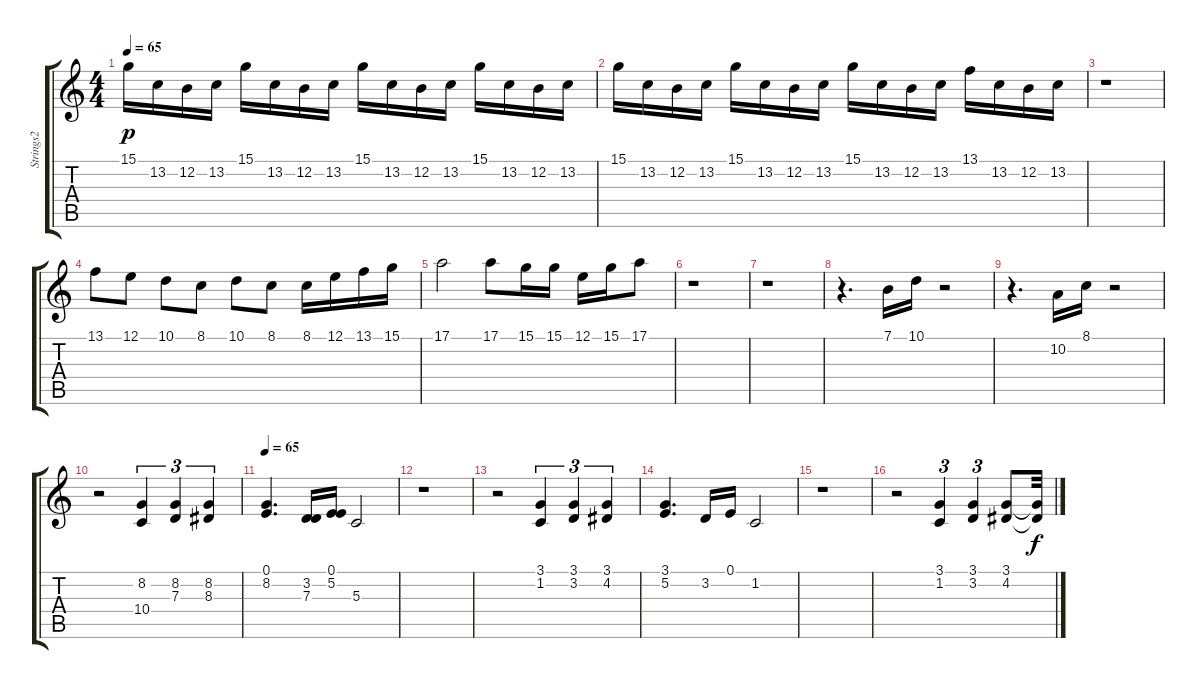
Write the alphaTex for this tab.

\track ("Strings2" "Strings2") {instrument stringensemble1}
\staff {score tabs}
\tuning (E4 B3 G3 D3 A2 E2) {hide}
\ts (4 4)
\tempo 65
\clef g2
\ks c
15.1.16{dy p} 13.2.16 12.2.16 13.2.16 15.1.16 13.2.16 12.2.16 13.2.16 15.1.16 13.2.16 12.2.16 13.2.16 15.1.16 13.2.16 12.2.16 13.2.16 |
15.1.16 13.2.16 12.2.16 13.2.16 15.1.16 13.2.16 12.2.16 13.2.16 15.1.16 13.2.16 12.2.16 13.2.16 13.1.16 13.2.16 12.2.16 13.2.16 |
r.1 |
13.1.8 12.1.8 10.1.8 8.1.8 10.1.8 8.1.8 8.1.16 12.1.16 13.1.16 15.1.16 |
17.1.2 17.1.8 15.1.16 15.1.16 12.1.16 15.1.16 17.1.8 |
r.1 |
r.1 |
r.4{d} 7.1.16 10.1.16 r.2 |
r.4{d} 10.2.16 8.1.16 r.2 |
r.2 (8.2 10.4).4{tu (3 2)} (8.2 7.3).4{tu (3 2)} (8.2 8.3).4{tu (3 2)} |
\tempo 65
(0.1 8.2).4{d} (3.2 7.3).16 (0.1 5.2).16 5.3.2 |
r.1 |
r.2 (3.1 1.2).4{tu (3 2)} (3.1 3.2).4{tu (3 2)} (3.1 4.2).4{tu (3 2)} |
(3.1 5.2).4{d} 3.2.16{volume 8} 0.1.16{volume 8} 1.2.2{volume 8} |
r.1 |
r.2 (3.1 1.2).4{tu (3 2) volume 2} (3.1 3.2).4{tu (3 2) volume 2} (3.1 4.2).8{volume 1} (3.1{t} 4.2{t}).32{dy f}
